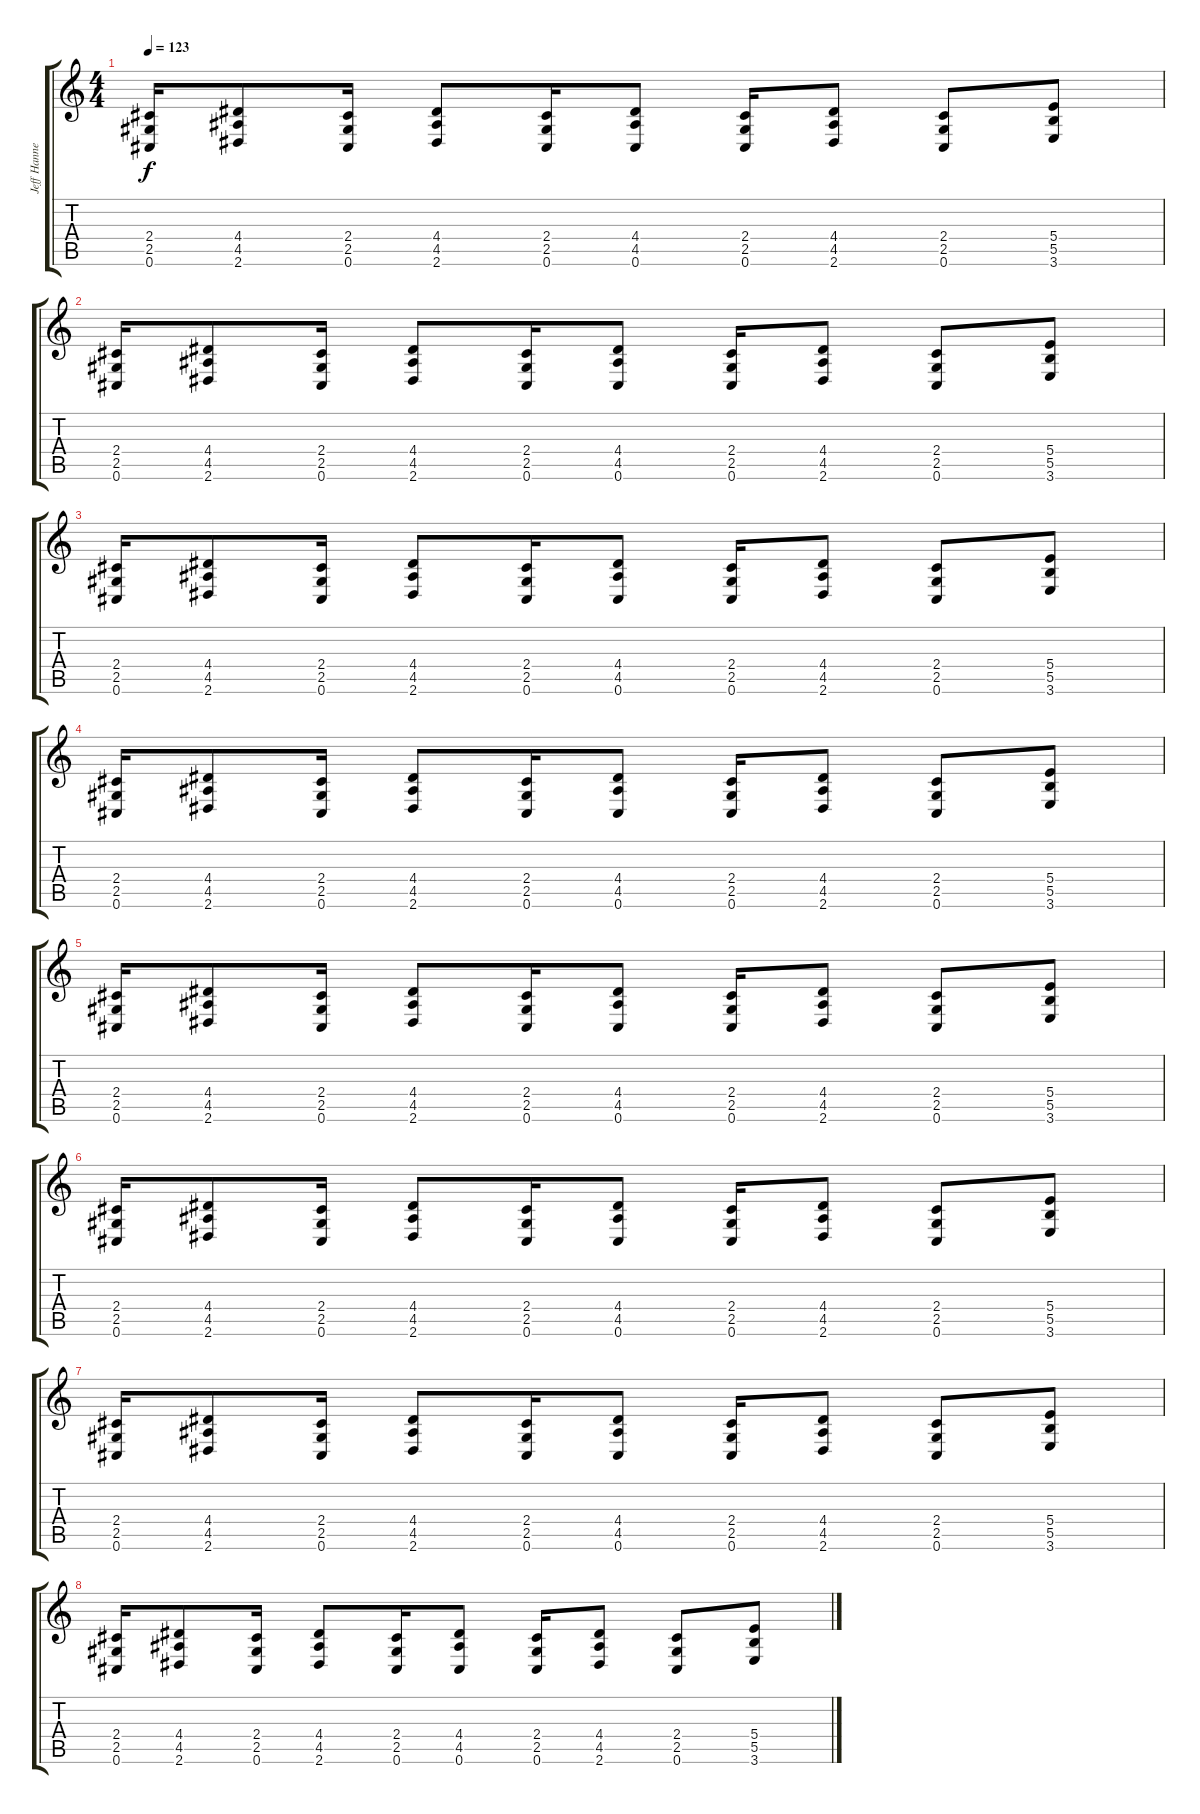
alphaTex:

\track ("Jeff Hannemann" "Jeff Hanne") {instrument distortionguitar}
\staff {score tabs}
\tuning (Db4 Ab3 E3 B2 Gb2 Db2) {hide}
\ts (4 4)
\tempo 123
\clef g2
\ks c
(2.4 2.5 0.6).16{dy f} (4.4 4.5 2.6).8 (2.4 2.5 0.6).16 (4.4 4.5 2.6).8 (2.4 2.5 0.6).16 (4.4 4.5 0.6).8 (2.4 2.5 0.6).16 (4.4 4.5 2.6).8 (2.4 2.5 0.6).8 (5.4 5.5 3.6).8 |
(2.4 2.5 0.6).16 (4.4 4.5 2.6).8 (2.4 2.5 0.6).16 (4.4 4.5 2.6).8 (2.4 2.5 0.6).16 (4.4 4.5 0.6).8 (2.4 2.5 0.6).16 (4.4 4.5 2.6).8 (2.4 2.5 0.6).8 (5.4 5.5 3.6).8 |
(2.4 2.5 0.6).16 (4.4 4.5 2.6).8 (2.4 2.5 0.6).16 (4.4 4.5 2.6).8 (2.4 2.5 0.6).16 (4.4 4.5 0.6).8 (2.4 2.5 0.6).16 (4.4 4.5 2.6).8 (2.4 2.5 0.6).8 (5.4 5.5 3.6).8 |
(2.4 2.5 0.6).16 (4.4 4.5 2.6).8 (2.4 2.5 0.6).16 (4.4 4.5 2.6).8 (2.4 2.5 0.6).16 (4.4 4.5 0.6).8 (2.4 2.5 0.6).16 (4.4 4.5 2.6).8 (2.4 2.5 0.6).8 (5.4 5.5 3.6).8 |
(2.4 2.5 0.6).16 (4.4 4.5 2.6).8 (2.4 2.5 0.6).16 (4.4 4.5 2.6).8 (2.4 2.5 0.6).16 (4.4 4.5 0.6).8 (2.4 2.5 0.6).16 (4.4 4.5 2.6).8 (2.4 2.5 0.6).8 (5.4 5.5 3.6).8 |
(2.4 2.5 0.6).16 (4.4 4.5 2.6).8 (2.4 2.5 0.6).16 (4.4 4.5 2.6).8 (2.4 2.5 0.6).16 (4.4 4.5 0.6).8 (2.4 2.5 0.6).16 (4.4 4.5 2.6).8 (2.4 2.5 0.6).8 (5.4 5.5 3.6).8 |
(2.4 2.5 0.6).16 (4.4 4.5 2.6).8 (2.4 2.5 0.6).16 (4.4 4.5 2.6).8 (2.4 2.5 0.6).16 (4.4 4.5 0.6).8 (2.4 2.5 0.6).16 (4.4 4.5 2.6).8 (2.4 2.5 0.6).8 (5.4 5.5 3.6).8 |
(2.4 2.5 0.6).16 (4.4 4.5 2.6).8 (2.4 2.5 0.6).16 (4.4 4.5 2.6).8 (2.4 2.5 0.6).16 (4.4 4.5 0.6).8 (2.4 2.5 0.6).16 (4.4 4.5 2.6).8 (2.4 2.5 0.6).8 (5.4 5.5 3.6).8
